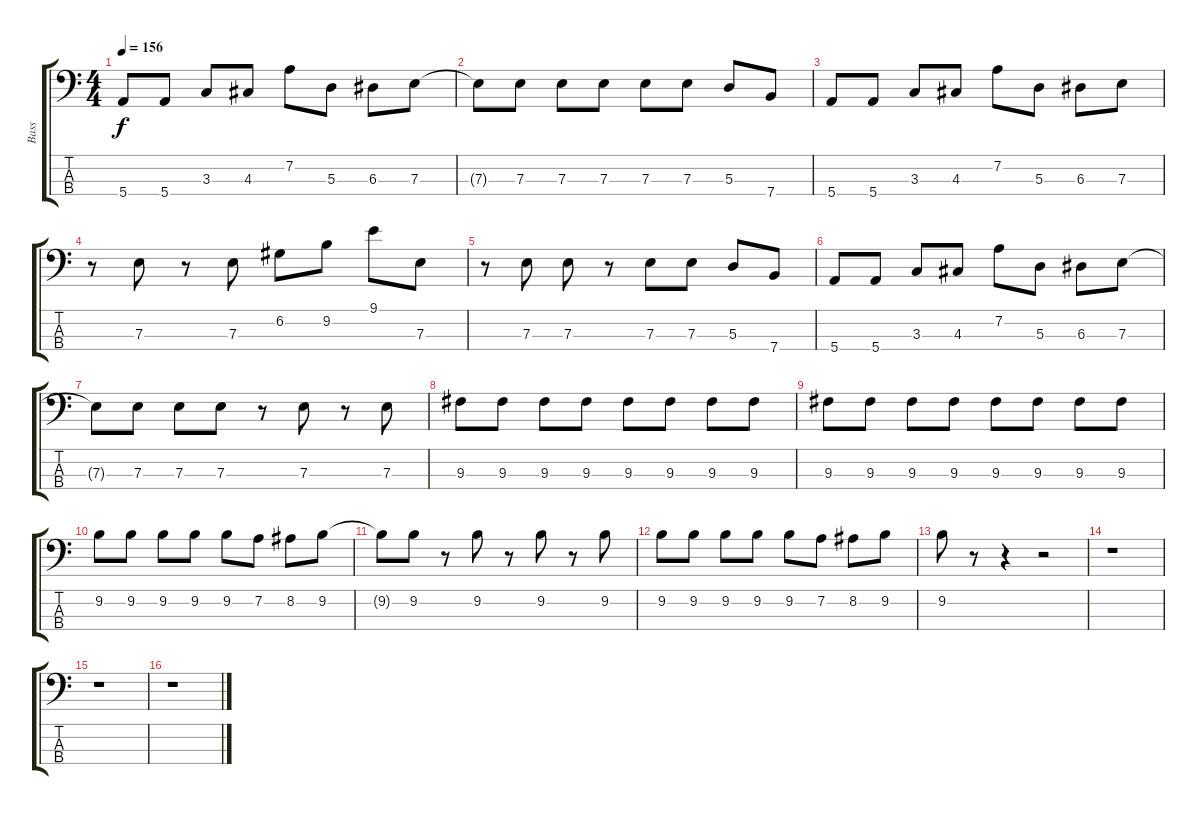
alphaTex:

\track ("Bass" "Bass") {instrument electricbasspick}
\staff {score tabs}
\tuning (G2 D2 A1 E1) {hide}
\ts (4 4)
\tempo 156
\clef f4
\ks c
5.4.8{dy f} 5.4.8 3.3.8 4.3.8 7.2.8 5.3.8 6.3.8 7.3.8 |
7.3{t}.8 7.3.8 7.3.8 7.3.8 7.3.8 7.3.8 5.3.8 7.4.8 |
5.4.8 5.4.8 3.3.8 4.3.8 7.2.8 5.3.8 6.3.8 7.3.8 |
r.8 7.3.8 r.8 7.3.8 6.2.8 9.2.8 9.1.8 7.3.8 |
r.8 7.3.8 7.3.8 r.8 7.3.8 7.3.8 5.3.8 7.4.8 |
5.4.8 5.4.8 3.3.8 4.3.8 7.2.8 5.3.8 6.3.8 7.3.8 |
7.3{t}.8 7.3.8 7.3.8 7.3.8 r.8 7.3.8 r.8 7.3.8 |
9.3.8 9.3.8 9.3.8 9.3.8 9.3.8 9.3.8 9.3.8 9.3.8 |
9.3.8 9.3.8 9.3.8 9.3.8 9.3.8 9.3.8 9.3.8 9.3.8 |
9.2.8 9.2.8 9.2.8 9.2.8 9.2.8 7.2.8 8.2.8 9.2.8 |
9.2{t}.8 9.2.8 r.8 9.2.8 r.8 9.2.8 r.8 9.2.8 |
9.2.8 9.2.8 9.2.8 9.2.8 9.2.8 7.2.8 8.2.8 9.2.8 |
9.2.8 r.8 r.4 r.2 |
r.1 |
r.1 |
r.1
